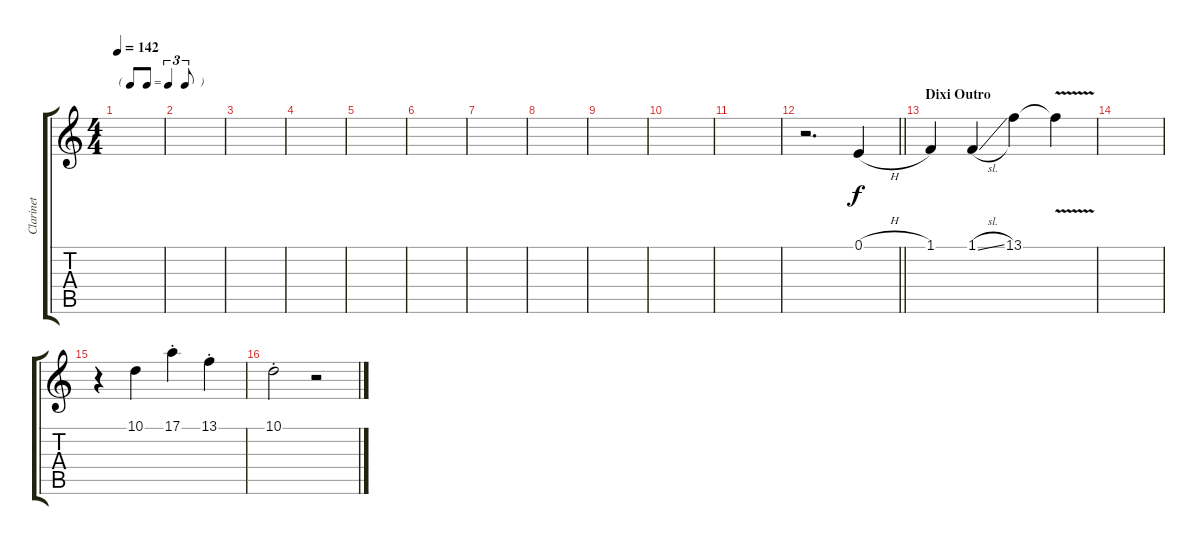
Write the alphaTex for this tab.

\track ("Clarinet" "Clarinet") {instrument clarinet}
\staff {score tabs}
\tuning (E4 B3 G3 D3 A2 E2) {hide}
\ts (4 4)
\tf triplet8th
\tempo 142
\clef g2
\ks c
|
|
|
|
|
|
|
|
|
|
|
\barLineRight lightlight
r.2{d} 0.1{h}.4 |
\section ("" "Dixi Outro")
1.1.4 1.1{sl}.4 13.1.4 13.1{v t}.4 |
|
r.4 10.1.4 17.1{st}.4 13.1{st}.4 |
10.1{st}.2 r.2
